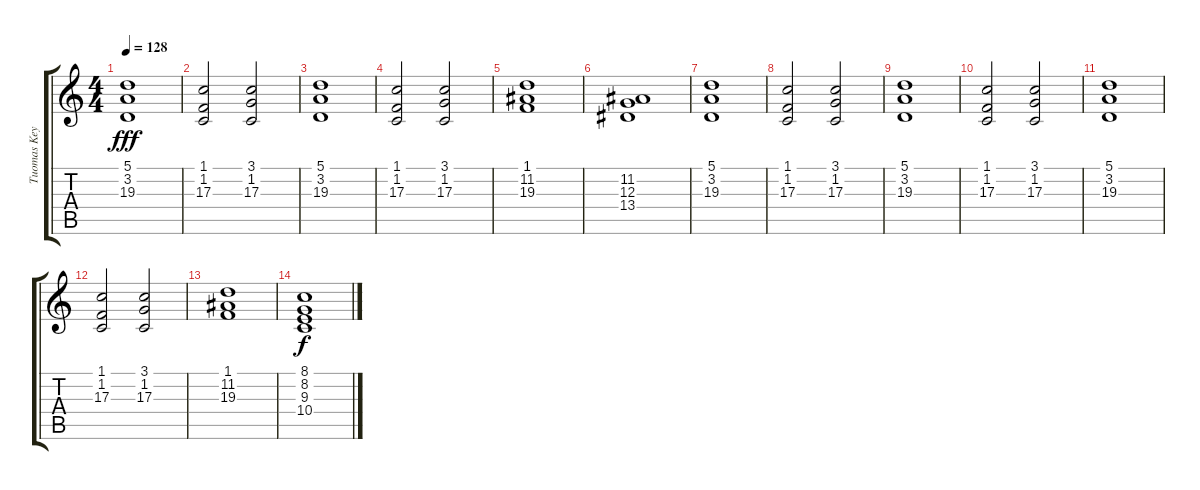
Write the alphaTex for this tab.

\track ("Tuomas Keyboard 3" "Tuomas Key") {instrument choiraahs}
\staff {score tabs}
\tuning (E4 B3 G3 D3 A2 E2) {hide}
\ts (4 4)
\tempo 128
\clef g2
\ks c
(5.1 3.2 19.3).1{dy fff} |
(1.1 1.2 17.3).2 (3.1 1.2 17.3).2 |
(5.1 3.2 19.3).1 |
(1.1 1.2 17.3).2 (3.1 1.2 17.3).2 |
(1.1 11.2 19.3).1 |
(11.2 12.3 13.4).1 |
(5.1 3.2 19.3).1{volume 8 instrument choiraahs} |
(1.1 1.2 17.3).2 (3.1 1.2 17.3).2 |
(5.1 3.2 19.3).1 |
(1.1 1.2 17.3).2 (3.1 1.2 17.3).2 |
(5.1 3.2 19.3).1 |
(1.1 1.2 17.3).2 (3.1 1.2 17.3).2 |
(1.1 11.2 19.3).1 |
(8.1 8.2 9.3 10.4).1{dy f}
